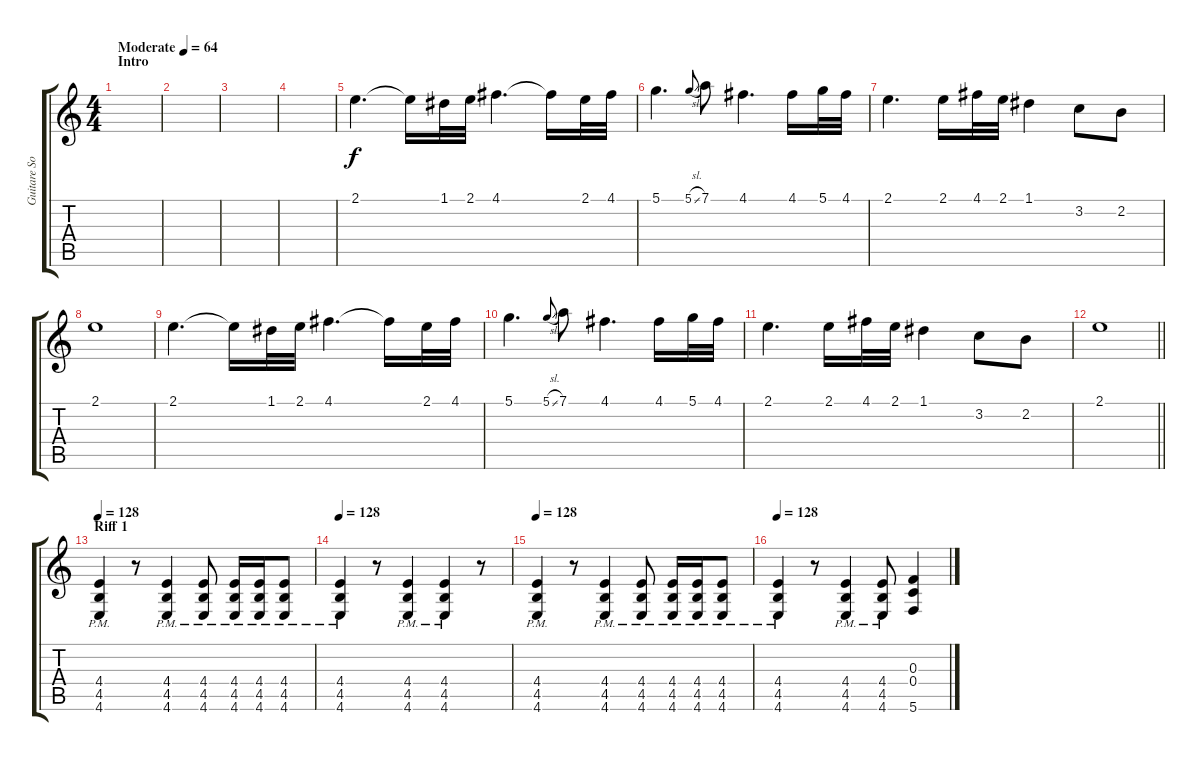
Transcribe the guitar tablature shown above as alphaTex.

\track ("Guitare Solo 1" "Guitare So") {instrument distortionguitar}
\staff {score tabs}
\tuning (D4 A3 F3 C3 G2 C2) {hide}
\ts (4 4)
\section ("" "Intro")
\tempo (64 "Moderate")
\clef g2
\ks c
|
|
|
|
2.1.4{d} 2.1{t}.16 1.1.32 2.1.32 4.1.4{d} 4.1{t}.16 2.1.32 4.1.32 |
5.1.4{d} 5.1{sl}.8{gr onbeat} 7.1.8 4.1.4{d} 4.1.16 5.1.32 4.1.32 |
2.1.4{d} 2.1.16 4.1.32 2.1.32 1.1.4 3.2.8 2.2.8 |
2.1.1 |
2.1.4{d} 2.1{t}.16 1.1.32 2.1.32 4.1.4{d} 4.1{t}.16 2.1.32 4.1.32 |
5.1.4{d} 5.1{sl}.8{gr onbeat} 7.1.8 4.1.4{d} 4.1.16 5.1.32 4.1.32 |
2.1.4{d} 2.1.16 4.1.32 2.1.32 1.1.4 3.2.8 2.2.8 |
\barLineRight lightlight
2.1.1 |
\section ("" "Riff 1")
\tempo 128
(4.4{pm} 4.5{pm} 4.6{pm}).4 r.8 (4.4{pm} 4.5{pm} 4.6{pm}).4 (4.4{pm} 4.5{pm} 4.6{pm}).8 (4.4{pm} 4.5{pm} 4.6{pm}).16 (4.4{pm} 4.5{pm} 4.6{pm}).16 (4.4{pm} 4.5{pm} 4.6{pm}).8 |
\tempo 128
(4.4{pm} 4.5{pm} 4.6{pm}).4 r.8 (4.4{pm} 4.5{pm} 4.6{pm}).4 (4.4{pm} 4.5{pm} 4.6{pm}).4 r.8 |
\tempo 128
(4.4{pm} 4.5{pm} 4.6{pm}).4 r.8 (4.4{pm} 4.5{pm} 4.6{pm}).4 (4.4{pm} 4.5{pm} 4.6{pm}).8 (4.4{pm} 4.5{pm} 4.6{pm}).16 (4.4{pm} 4.5{pm} 4.6{pm}).16 (4.4{pm} 4.5{pm} 4.6{pm}).8 |
\tempo 128
(4.4{pm} 4.5{pm} 4.6{pm}).4 r.8 (4.4{pm} 4.5{pm} 4.6{pm}).4 (4.4{pm} 4.5{pm} 4.6{pm}).8 (0.3 0.4 5.6).4
